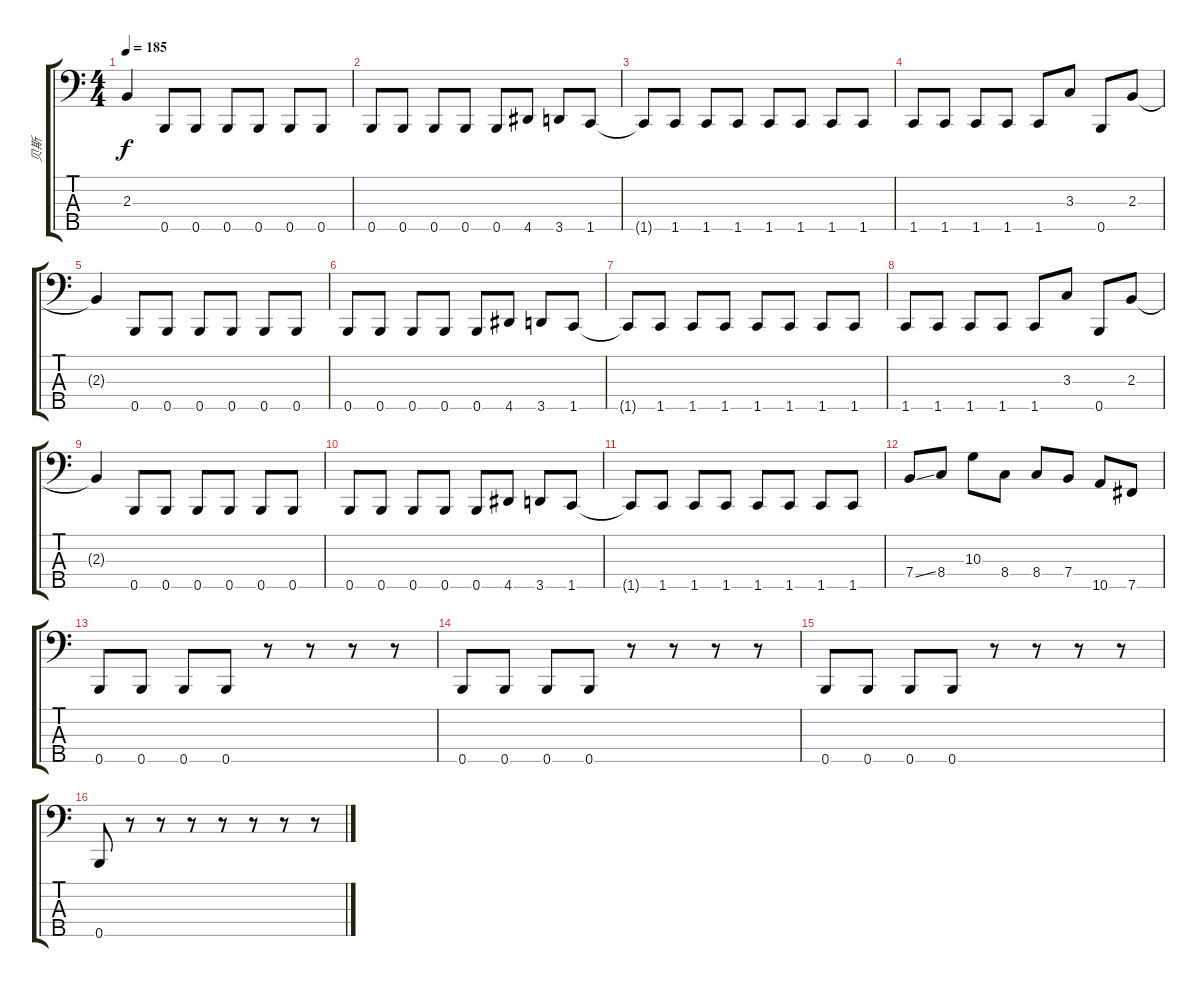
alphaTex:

\track ("贝斯" "贝斯") {instrument electricbasspick}
\staff {score tabs}
\tuning (G2 D2 A1 E1 B0) {hide}
\ts (4 4)
\tempo 185
\clef f4
\ks c
2.3{t}.4{dy f} 0.5.8 0.5.8 0.5.8 0.5.8 0.5.8 0.5.8 |
0.5.8 0.5.8 0.5.8 0.5.8 0.5.8 4.5.8 3.5.8 1.5.8 |
1.5{t}.8 1.5.8 1.5.8 1.5.8 1.5.8 1.5.8 1.5.8 1.5.8 |
1.5.8 1.5.8 1.5.8 1.5.8 1.5.8 3.3.8 0.5.8 2.3.8 |
2.3{t}.4 0.5.8 0.5.8 0.5.8 0.5.8 0.5.8 0.5.8 |
0.5.8 0.5.8 0.5.8 0.5.8 0.5.8 4.5.8 3.5.8 1.5.8 |
1.5{t}.8 1.5.8 1.5.8 1.5.8 1.5.8 1.5.8 1.5.8 1.5.8 |
1.5.8 1.5.8 1.5.8 1.5.8 1.5.8 3.3.8 0.5.8 2.3.8 |
2.3{t}.4 0.5.8 0.5.8 0.5.8 0.5.8 0.5.8 0.5.8 |
0.5.8 0.5.8 0.5.8 0.5.8 0.5.8 4.5.8 3.5.8 1.5.8 |
1.5{t}.8 1.5.8 1.5.8 1.5.8 1.5.8 1.5.8 1.5.8 1.5.8 |
7.4{ss}.8 8.4.8 10.3.8 8.4.8 8.4.8 7.4.8 10.5.8 7.5.8 |
0.5.8 0.5.8 0.5.8 0.5.8 r.8 r.8 r.8 r.8 |
0.5.8 0.5.8 0.5.8 0.5.8 r.8 r.8 r.8 r.8 |
0.5.8 0.5.8 0.5.8 0.5.8 r.8 r.8 r.8 r.8 |
0.5.8 r.8 r.8 r.8 r.8 r.8 r.8 r.8
